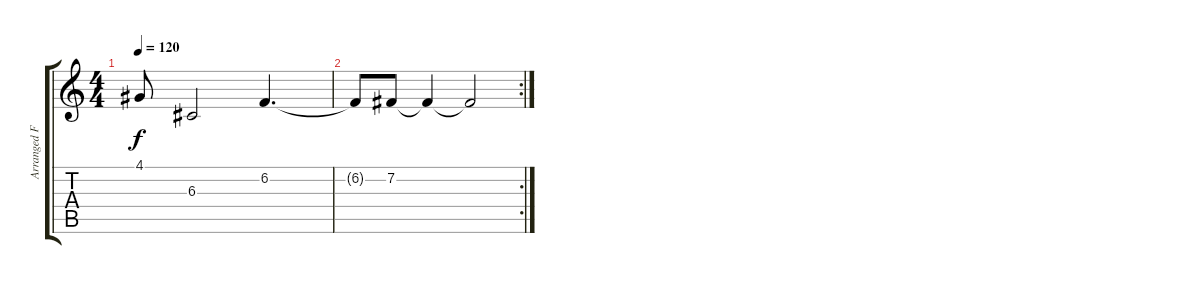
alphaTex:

\track ("Arranged For Guitar" "Arranged F") {instrument musicbox}
\staff {score tabs}
\tuning (E4 B3 G3 D3 A2 E2) {hide}
\ts (4 4)
\tempo 120
\clef g2
\ks c
4.1.8{dy f} 6.3.2 6.2.4{d} |
\rc 2
6.2{t}.8 7.2.8 7.2{t}.4 7.2{t}.2
